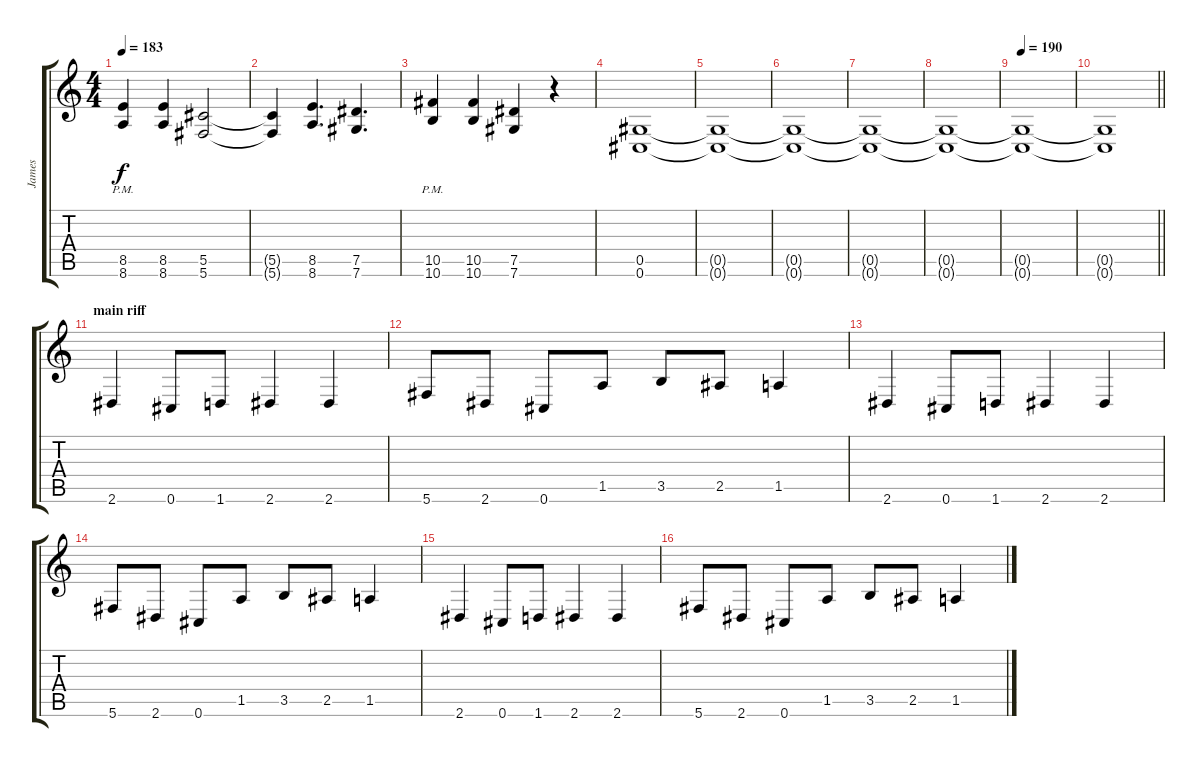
\track ("James" "James") {instrument distortionguitar}
\staff {score tabs}
\tuning (Eb4 Bb3 Gb3 Db3 Ab2 Db2) {hide}
\ts (4 4)
\tempo 183
\clef g2
\ks c
(8.5{pm} 8.6{pm}).4{dy f} (8.5 8.6).4 (5.5 5.6).2 |
(5.5{t} 5.6{t}).4 (8.5 8.6).4{d} (7.5 7.6).4{d} |
(10.5{pm} 10.6{pm}).4 (10.5 10.6).4 (7.5 7.6).4 r.4 |
(0.5 0.6).1 |
(0.5{t} 0.6{t}).1 |
(0.5{t} 0.6{t}).1 |
(0.5{t} 0.6{t}).1 |
(0.5{t} 0.6{t}).1 |
\tempo 190
(0.5{t} 0.6{t}).1 |
\barLineRight lightlight
(0.5{t} 0.6{t}).1 |
\section ("" "main riff")
2.6.4 0.6.8 1.6.8 2.6.4 2.6.4 |
5.6.8 2.6.8 0.6.8 1.5.8 3.5.8 2.5.8 1.5.4 |
2.6.4 0.6.8 1.6.8 2.6.4 2.6.4 |
5.6.8 2.6.8 0.6.8 1.5.8 3.5.8 2.5.8 1.5.4 |
2.6.4 0.6.8 1.6.8 2.6.4 2.6.4 |
5.6.8 2.6.8 0.6.8 1.5.8 3.5.8 2.5.8 1.5.4
